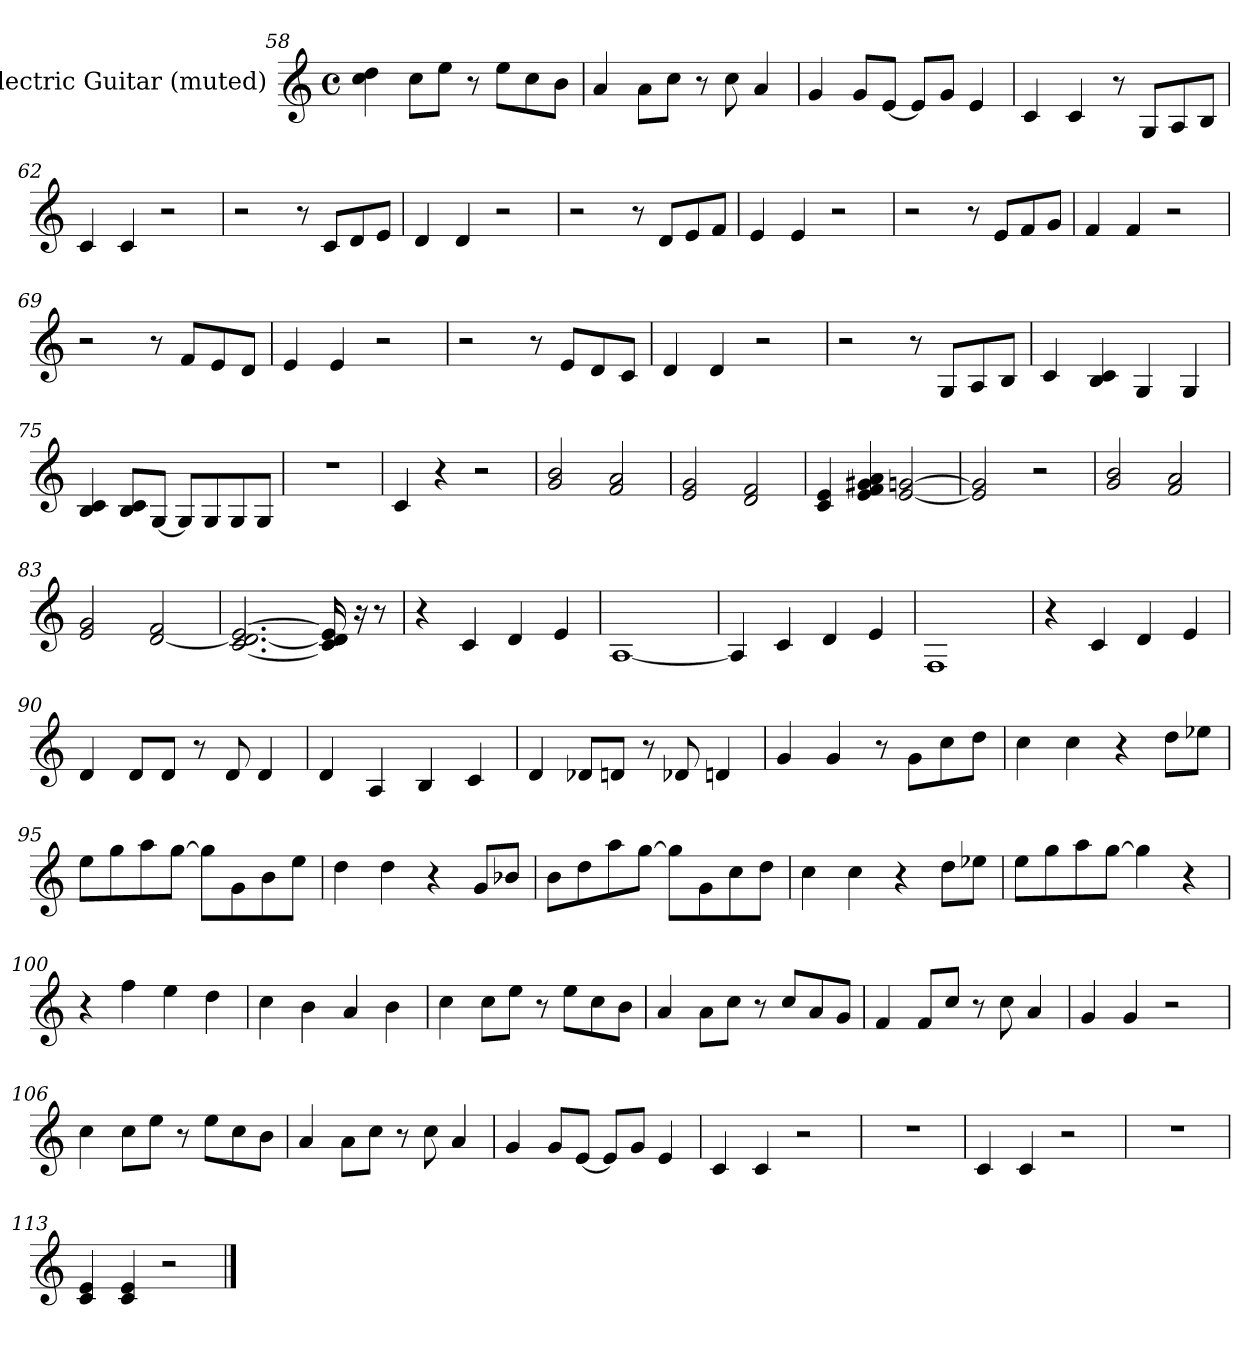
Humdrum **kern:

**kern
*part1
*staff1
*I"Electric Guitar (muted)
*I'Elec Gtr
!!LO:LB:g=z
*clefG2
*k[]
*C:
*M4/4
*met(c)
=58
4cc\ 4dd\
8cc\L
8ee\J
8r
8ee\L
8cc\
8b\J
=59
4a/
8a\L
8cc\J
8r
8cc\
4a/
=60
4g/
8g/L
[8e/J
8e/L]
8g/J
4e/
=61
4c/
4c/
8r
8G/L
8A/
8B/J
!!LO:LB:g=z
=62
4c/
4c/
2r
=63
2r
8r
8c/L
8d/
8e/J
=64
4d/
4d/
2r
=65
2r
8r
8d/L
8e/
8f/J
=66
4e/
4e/
2r
!!LO:PB:g=z
=67
2r
8r
8e/L
8f/
8g/J
=68
4f/
4f/
2r
=69
2r
8r
8f/L
8e/
8d/J
=70
4e/
4e/
2r
!!LO:LB:g=z
=71
2r
8r
8e/L
8d/
8c/J
=72
4d/
4d/
2r
=73
2r
8r
8G/L
8A/
8B/J
=74
4c/
4B/ 4c/
4G/
4G/
!!LO:LB:g=z
=75
4B/ 4c/
8B/ 8c/L
[8G/J
8G/L]
8G/
8G/
8G/J
=76
1r
=77
4c/
4r
2r
=78
2g/ 2b/
2f/ 2a/
!!LO:LB:g=z
=79
2e/ 2g/
2d/ 2f/
=80
4c/ 4e/
4e/ 4f/ 4g#X/ 4a/
[2e/ [2gn/
=81
2e/] 2g/]
2r
=82
2g/ 2b/
2f/ 2a/
!!LO:LB:g=z
=83
2e/ 2g/
[2d/ 2f/
=84
[2.c/ 2.d/_ [2.e/
16c/] 16d/] 16e/]
16r
8r
=85
4r
4c/
4d/
4e/
=86
[1A
!!LO:LB:g=z
=87
4A/]
4c/
4d/
4e/
=88
1F
=89
4r
4c/
4d/
4e/
=90
4d/
8d/L
8d/J
8r
8d/
4d/
!!LO:LB:g=z
=91
4d/
4A/
4B/
4c/
=92
4d/
8d-X/L
8dn/J
8r
8d-X/
4dn/
=93
4g/
4g/
8r
8g\L
8cc\
8dd\J
=94
4cc\
4cc\
4r
8dd\L
8ee-X\J
!!LO:LB:g=z
=95
8ee\L
8gg\
8aa\
[8gg\J
8gg\L]
8g\
8b\
8ee\J
=96
4dd\
4dd\
4r
8g/L
8b-X/J
=97
8b\L
8dd\
8aa\
[8gg\J
8gg\L]
8g\
8cc\
8dd\J
=98
4cc\
4cc\
4r
8dd\L
8ee-X\J
!!LO:PB:g=z
=99
8ee\L
8gg\
8aa\
[8gg\J
4gg\]
4r
=100
4r
4ff\
4ee\
4dd\
=101
4cc\
4b\
4a/
4b\
=102
4cc\
8cc\L
8ee\J
8r
8ee\L
8cc\
8b\J
!!LO:LB:g=z
=103
4a/
8a\L
8cc\J
8r
8cc/L
8a/
8g/J
=104
4f/
8f/L
8cc/J
8r
8cc\
4a/
=105
4g/
4g/
2r
=106
4cc\
8cc\L
8ee\J
8r
8ee\L
8cc\
8b\J
!!LO:LB:g=z
=107
4a/
8a\L
8cc\J
8r
8cc\
4a/
=108
4g/
8g/L
[8e/J
8e/L]
8g/J
4e/
=109
4c/
4c/
2r
=110
1r
=111
4c/
4c/
2r
!!LO:LB:g=z
=112
1r
=113
4c/ 4e/
4c/ 4e/
2r
==
*-
